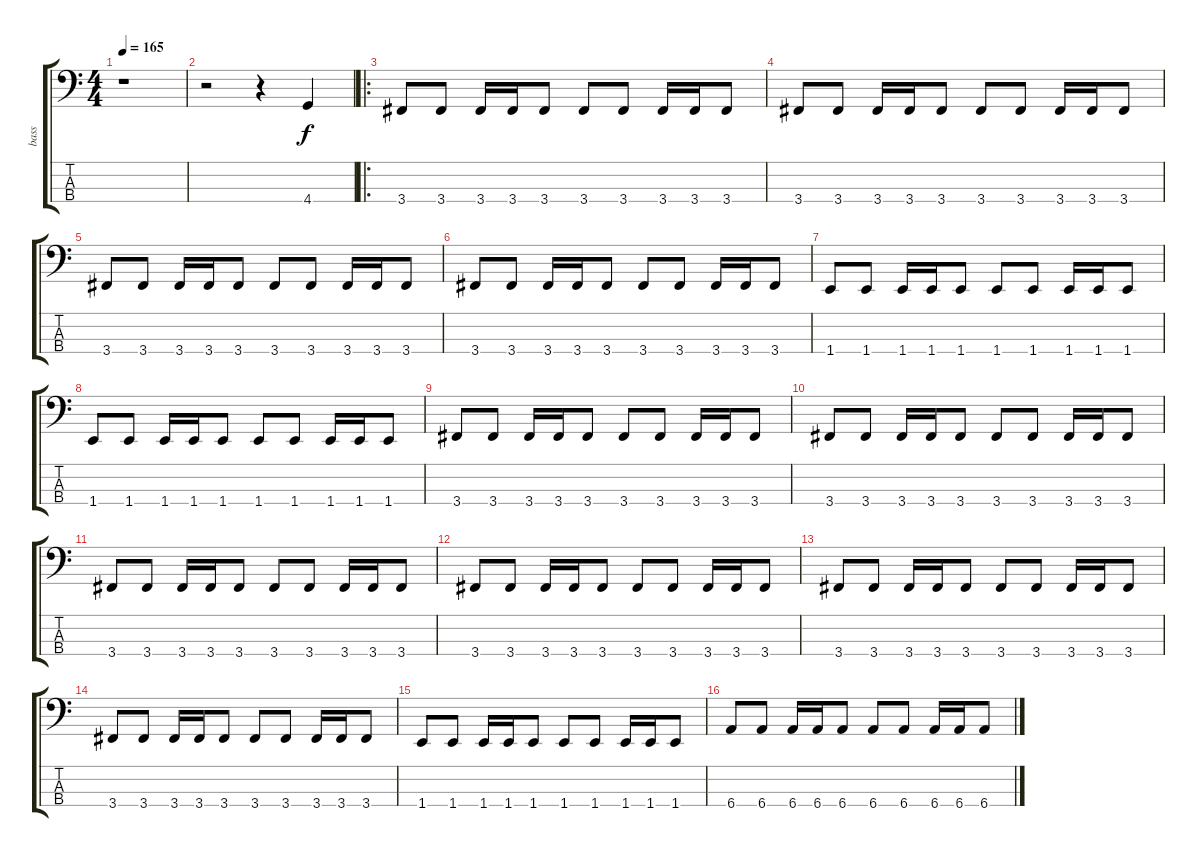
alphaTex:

\track ("bass" "bass") {instrument electricbassfinger}
\staff {score tabs}
\tuning (Gb2 Db2 Ab1 Eb1) {hide}
\ts (4 4)
\tempo 165
\clef f4
\ks c
r.1{dy f instrument electricbassfinger} |
r.2 r.4 4.4.4 |
\ro
3.4.8 3.4.8 3.4.16 3.4.16 3.4.8 3.4.8 3.4.8 3.4.16 3.4.16 3.4.8 |
3.4.8 3.4.8 3.4.16 3.4.16 3.4.8 3.4.8 3.4.8 3.4.16 3.4.16 3.4.8 |
3.4.8 3.4.8 3.4.16 3.4.16 3.4.8 3.4.8 3.4.8 3.4.16 3.4.16 3.4.8 |
3.4.8 3.4.8 3.4.16 3.4.16 3.4.8 3.4.8 3.4.8 3.4.16 3.4.16 3.4.8 |
1.4.8 1.4.8 1.4.16 1.4.16 1.4.8 1.4.8 1.4.8 1.4.16 1.4.16 1.4.8 |
1.4.8 1.4.8 1.4.16 1.4.16 1.4.8 1.4.8 1.4.8 1.4.16 1.4.16 1.4.8 |
3.4.8 3.4.8 3.4.16 3.4.16 3.4.8 3.4.8 3.4.8 3.4.16 3.4.16 3.4.8 |
3.4.8 3.4.8 3.4.16 3.4.16 3.4.8 3.4.8 3.4.8 3.4.16 3.4.16 3.4.8 |
3.4.8 3.4.8 3.4.16 3.4.16 3.4.8 3.4.8 3.4.8 3.4.16 3.4.16 3.4.8 |
3.4.8 3.4.8 3.4.16 3.4.16 3.4.8 3.4.8 3.4.8 3.4.16 3.4.16 3.4.8 |
3.4.8 3.4.8 3.4.16 3.4.16 3.4.8 3.4.8 3.4.8 3.4.16 3.4.16 3.4.8 |
3.4.8 3.4.8 3.4.16 3.4.16 3.4.8 3.4.8 3.4.8 3.4.16 3.4.16 3.4.8 |
1.4.8 1.4.8 1.4.16 1.4.16 1.4.8 1.4.8 1.4.8 1.4.16 1.4.16 1.4.8 |
6.4.8 6.4.8 6.4.16 6.4.16 6.4.8 6.4.8 6.4.8 6.4.16 6.4.16 6.4.8
